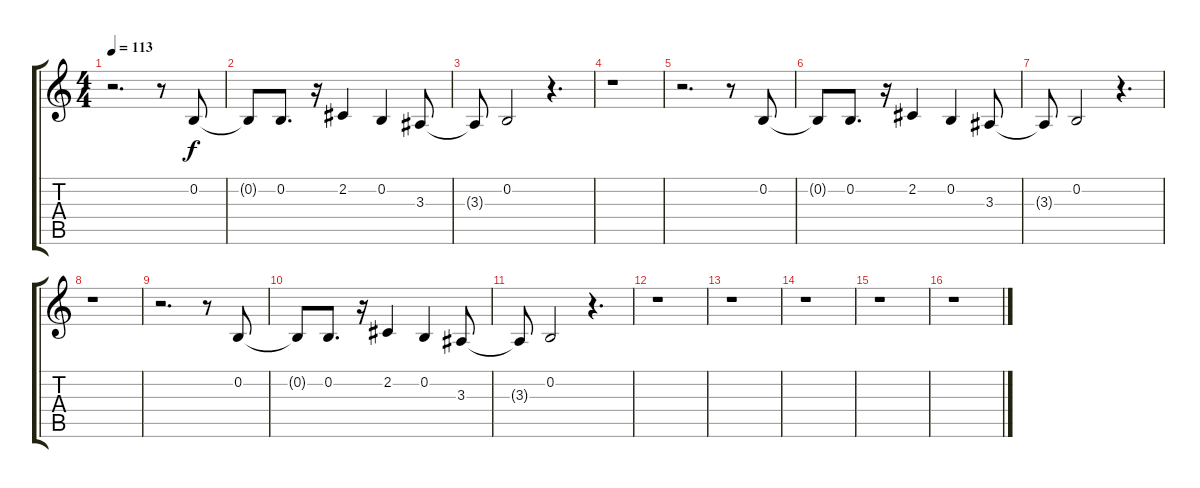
\track "" {instrument lead1square}
\staff {score tabs}
\tuning (E4 B3 G3 D3 A2 E2) {hide}
\ts (4 4)
\tempo 113
\clef g2
\ks c
r.2{d dy f} r.8 0.2.8 |
0.2{t}.8 0.2.8{d} r.16 2.2.4 0.2.4 3.3.8 |
3.3{t}.8 0.2.2 r.4{d} |
r.1 |
r.2{d} r.8 0.2.8 |
0.2{t}.8 0.2.8{d} r.16 2.2.4 0.2.4 3.3.8 |
3.3{t}.8 0.2.2 r.4{d} |
r.1 |
r.2{d} r.8 0.2.8 |
0.2{t}.8 0.2.8{d} r.16 2.2.4 0.2.4 3.3.8 |
3.3{t}.8 0.2.2 r.4{d} |
r.1 |
r.1 |
r.1 |
r.1 |
r.1
